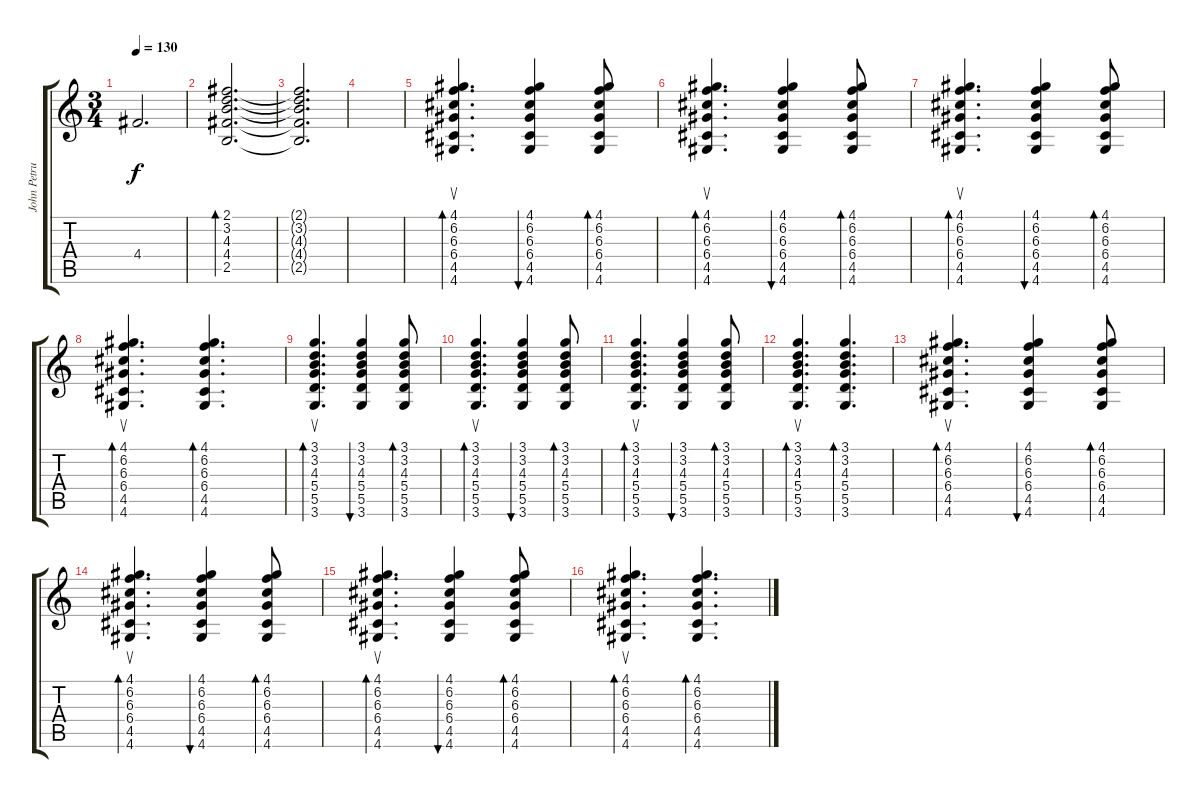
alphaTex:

\track ("John Petrucci  I" "John Petru") {instrument electricguitarclean}
\staff {score tabs}
\tuning (E4 B3 G3 D3 A2 E2) {hide}
\ts (3 4)
\tempo 130
\clef g2
\ks c
4.4.2{d dy f} |
(2.1 3.2 4.3 4.4 2.5).2{d bd 120} |
(2.1{t} 3.2{t} 4.3{t} 4.4{t} 2.5{t}).2{d} |
|
(4.1 6.2 6.3 6.4 4.5 4.6).4{d su bd 60 volume 6} (4.1 6.2 6.3 6.4 4.5 4.6).4{bu 60} (4.1 6.2 6.3 6.4 4.5 4.6).8{bd 60} |
(4.1 6.2 6.3 6.4 4.5 4.6).4{d su bd 60} (4.1 6.2 6.3 6.4 4.5 4.6).4{bu 60} (4.1 6.2 6.3 6.4 4.5 4.6).8{bd 60} |
(4.1 6.2 6.3 6.4 4.5 4.6).4{d su bd 60} (4.1 6.2 6.3 6.4 4.5 4.6).4{bu 60} (4.1 6.2 6.3 6.4 4.5 4.6).8{bd 60} |
(4.1 6.2 6.3 6.4 4.5 4.6).4{d su bd 120} (4.1 6.2 6.3 6.4 4.5 4.6).4{d bd 60} |
(3.1 3.2 4.3 5.4 5.5 3.6).4{d su bd 60} (3.1 3.2 4.3 5.4 5.5 3.6).4{bu 60} (3.1 3.2 4.3 5.4 5.5 3.6).8{bd 60} |
(3.1 3.2 4.3 5.4 5.5 3.6).4{d su bd 60} (3.1 3.2 4.3 5.4 5.5 3.6).4{bu 60} (3.1 3.2 4.3 5.4 5.5 3.6).8{bd 60} |
(3.1 3.2 4.3 5.4 5.5 3.6).4{d su bd 60} (3.1 3.2 4.3 5.4 5.5 3.6).4{bu 60} (3.1 3.2 4.3 5.4 5.5 3.6).8{bd 60} |
(3.1 3.2 4.3 5.4 5.5 3.6).4{d su bd 120} (3.1 3.2 4.3 5.4 5.5 3.6).4{d bd 60} |
(4.1 6.2 6.3 6.4 4.5 4.6).4{d su bd 60} (4.1 6.2 6.3 6.4 4.5 4.6).4{bu 60} (4.1 6.2 6.3 6.4 4.5 4.6).8{bd 60} |
(4.1 6.2 6.3 6.4 4.5 4.6).4{d su bd 60} (4.1 6.2 6.3 6.4 4.5 4.6).4{bu 60} (4.1 6.2 6.3 6.4 4.5 4.6).8{bd 60} |
(4.1 6.2 6.3 6.4 4.5 4.6).4{d su bd 60} (4.1 6.2 6.3 6.4 4.5 4.6).4{bu 60} (4.1 6.2 6.3 6.4 4.5 4.6).8{bd 60} |
(4.1 6.2 6.3 6.4 4.5 4.6).4{d su bd 120} (4.1 6.2 6.3 6.4 4.5 4.6).4{d bd 60}
